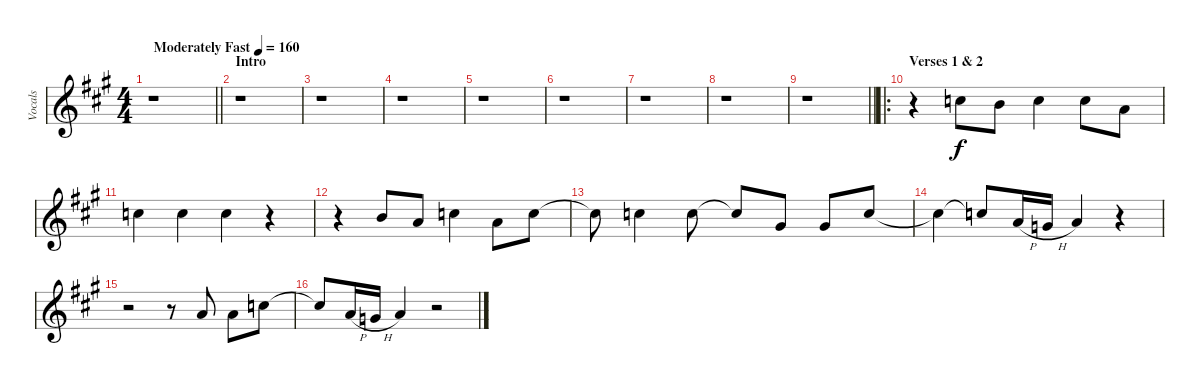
\track ("Vocals" "Vocals") {instrument synthvoice}
\staff {score}
\tuning (E4 B3 G3 D3 A2 E2) {hide}
\ts (4 4)
\tempo (160 "Moderately Fast")
\clef g2
\barLineRight lightlight
\ks a
r.1{dy f instrument synthvoice} |
\section ("" "Intro")
r.1 |
r.1 |
r.1 |
r.1 |
r.1 |
r.1 |
r.1 |
\barLineRight lightlight
r.1 |
\ro
\section ("" "Verses 1 & 2")
r.4 13.2.8 7.1.8 8.1.4 8.1.8 5.1.8 |
8.1.4 8.1.4 8.1.4 r.4 |
r.4 7.1.8 5.1.8 8.1.4 5.1.8 8.1.8 |
8.1{t}.8 8.1.4 8.1.8 8.1{t}.8 4.1.8 4.1.8 8.1.8 |
8.1{t}.4 8.1{t}.8 5.1{h}.16 3.1{h}.16 5.1.4 r.4 |
r.2 r.8 5.1.8 5.1.8 8.1.8 |
8.1{t}.8 5.1{h}.16 3.1{h}.16 5.1.4 r.2
